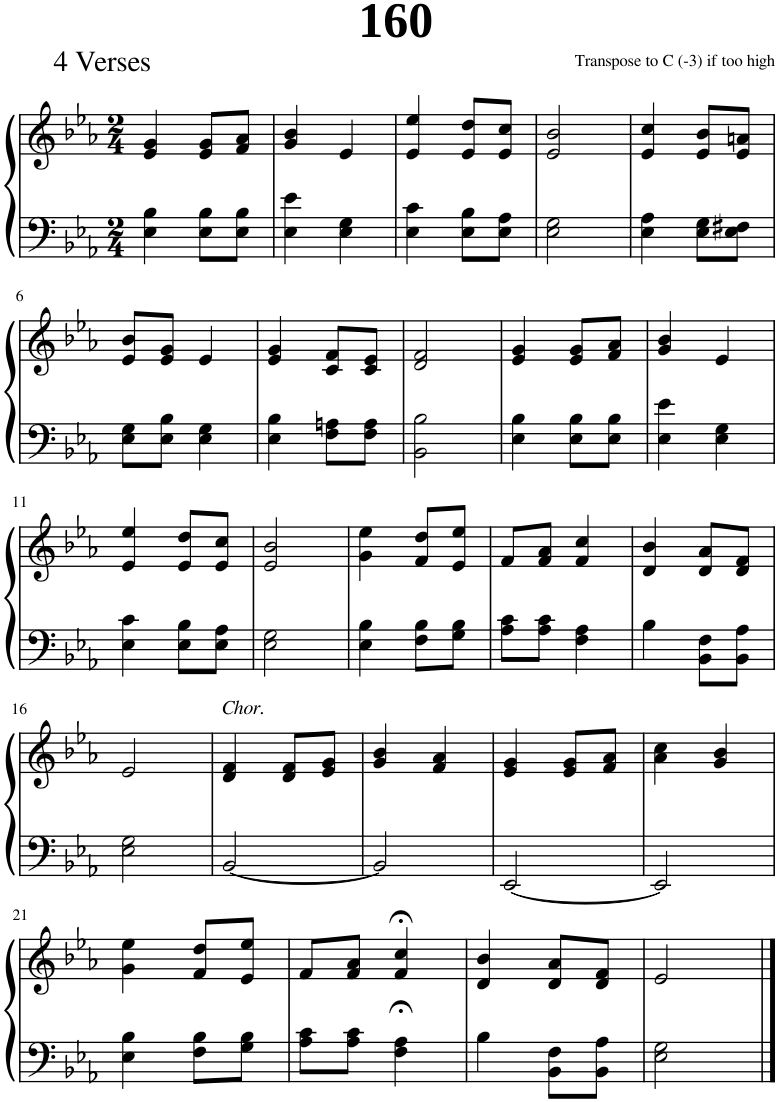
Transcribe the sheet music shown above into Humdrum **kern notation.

**kern	**kern
*part1	*part1
*staff2	*staff1
*I"Piano	*
*I'Pno.	*
*clefF4	*clefG2
*k[b-e-a-]	*k[b-e-a-]
*M2/4	*M2/4
=1	=1
4E-\ 4B-\	4e-/ 4g/
8E-\ 8B-\L	8e-/ 8g/L
8E-\ 8B-\J	8f/ 8a-/J
=2	=2
4E-\ 4e-\	4g/ 4b-/
4E-\ 4G\	4e-/
=3	=3
4E-\ 4c\	4e-/ 4ee-/
8E-\ 8B-\L	8e-/ 8dd/L
8E-\ 8A-\J	8e-/ 8cc/J
=4	=4
2E-\ 2G\	2e-/ 2b-/
=5	=5
4E-\ 4A-\	4e-/ 4cc/
8E-\ 8G\L	8e-/ 8b-/L
8E-\ 8F#X\J	8e-/ 8an/J
!!LO:LB:g=z
=6	=6
8E-\ 8G\L	8e-/ 8b-/L
8E-\ 8B-\J	8e-/ 8g/J
4E-\ 4G\	4e-/
=7	=7
4E-\ 4B-\	4e-/ 4g/
8F\ 8An\L	8c/ 8f/L
8F\ 8A\J	8c/ 8e-/J
=8	=8
2BB-\ 2B-\	2d/ 2f/
=9	=9
4E-\ 4B-\	4e-/ 4g/
8E-\ 8B-\L	8e-/ 8g/L
8E-\ 8B-\J	8f/ 8a-/J
=10	=10
4E-\ 4e-\	4g/ 4b-/
4E-\ 4G\	4e-/
!!LO:LB:g=z
=11	=11
4E-\ 4c\	4e-/ 4ee-/
8E-\ 8B-\L	8e-/ 8dd/L
8E-\ 8A-\J	8e-/ 8cc/J
=12	=12
2E-\ 2G\	2e-/ 2b-/
=13	=13
4E-\ 4B-\	4g\ 4ee-\
8F\ 8B-\L	8f/ 8dd/L
8G\ 8B-\J	8e-/ 8ee-/J
=14	=14
8A-\ 8c\L	8f/L
8A-\ 8c\J	8f/ 8a-/J
4F\ 4A-\	4f/ 4cc/
=15	=15
4B-\	4d/ 4b-/
8BB-\ 8F\L	8d/ 8a-/L
8BB-\ 8A-\J	8d/ 8f/J
!!LO:LB:g=z
=16	=16
2E-\ 2G\	2e-/
=17	=17
!	!LO:TX:a:i:t=Chor.
[2BB-/	4d/ 4f/
.	8d/ 8f/L
.	8e-/ 8g/J
=18	=18
2BB-/]	4g/ 4b-/
.	4f/ 4a-/
=19	=19
[2EE-/	4e-/ 4g/
.	8e-/ 8g/L
.	8f/ 8a-/J
=20	=20
2EE-/]	4a-\ 4cc\
.	4g/ 4b-/
!!LO:LB:g=z
=21	=21
4E-\ 4B-\	4g\ 4ee-\
8F\ 8B-\L	8f/ 8dd/L
8G\ 8B-\J	8e-/ 8ee-/J
=22	=22
8A-\ 8c\L	8f/L
8A-\ 8c\J	8f/ 8a-/J
4F\;< 4A-\;<	4f/;< 4cc/;<
=23	=23
4B-\	4d/ 4b-/
8BB-\ 8F\L	8d/ 8a-/L
8BB-\ 8A-\J	8d/ 8f/J
=24	=24
2E-\ 2G\	2e-/
==	==
*-	*-
